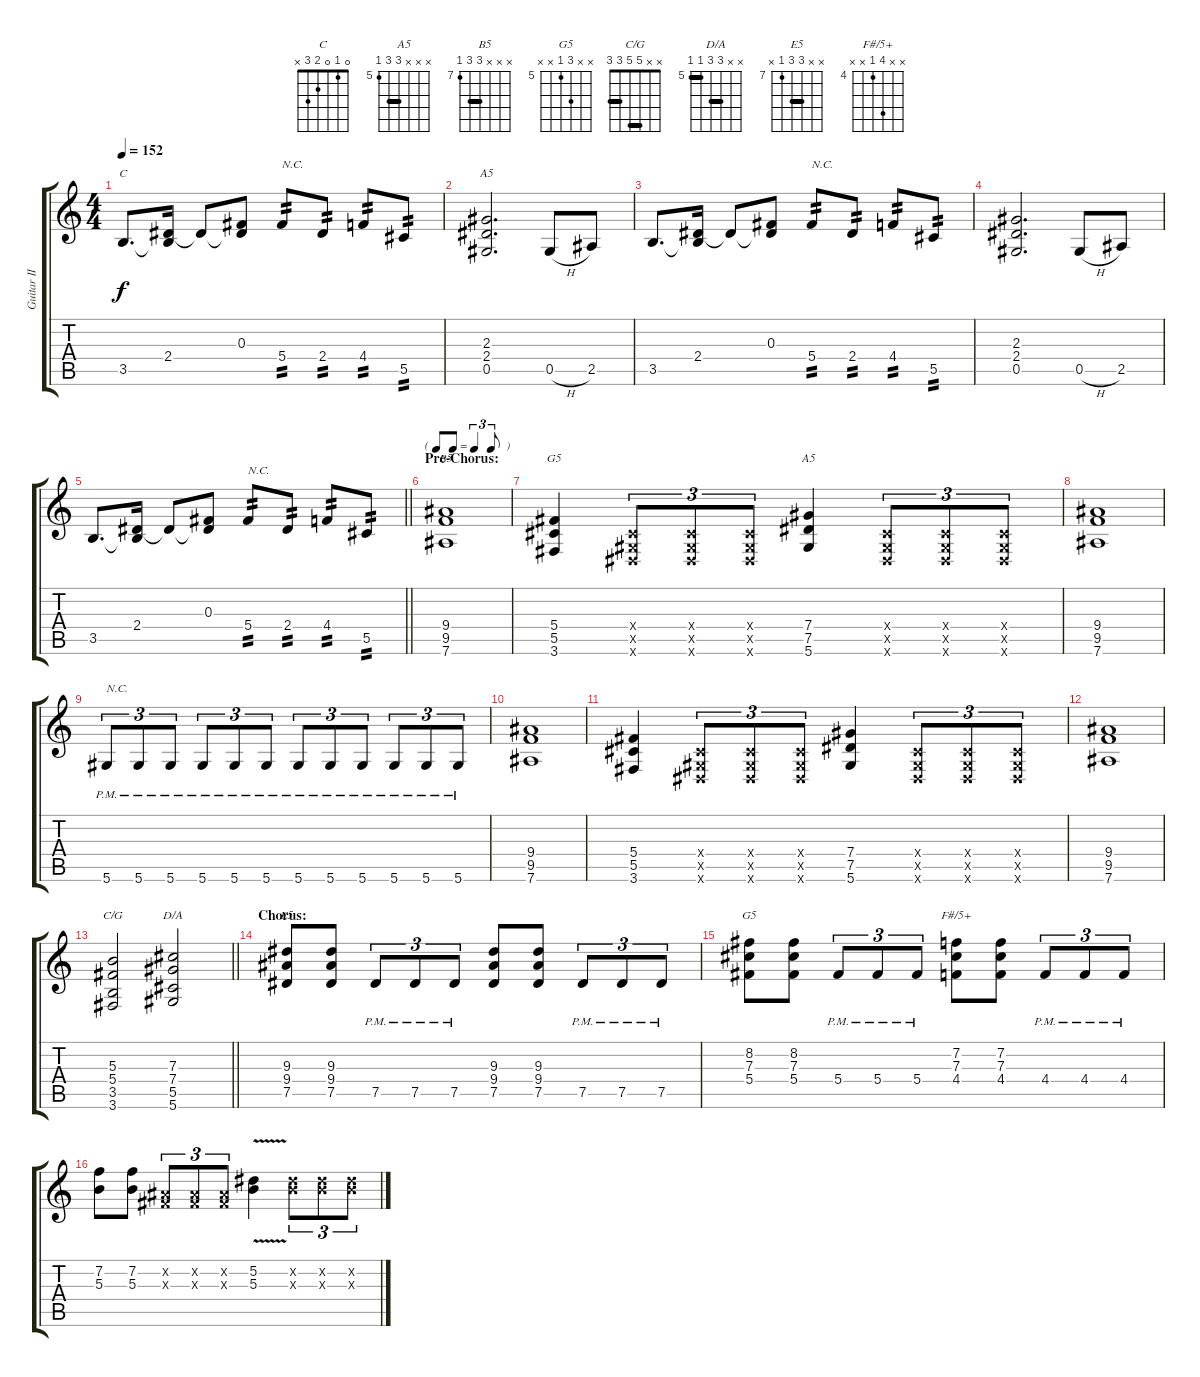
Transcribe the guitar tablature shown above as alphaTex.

\track ("Guitar II" "Guitar II") {instrument distortionguitar}
\staff {score tabs}
\tuning (Eb4 Bb3 Gb3 Db3 Ab2 Eb2) {hide}
\chord ("C" 0 1 0 2 3 x)
\chord ("A5" x x 2 2 0 x) {barre 2}
\chord ("B5" x x x 9 9 7) {firstfret 7 barre 9}
\chord ("G5" x x x 5 5 3) {barre 5}
\chord ("A5" x x x 7 7 5) {firstfret 5 barre 7}
\chord ("C/G" x x 5 5 3 3) {barre (3 5)}
\chord ("D/A" x x 7 7 5 5) {firstfret 5 barre (5 7)}
\chord ("E5" x x 9 9 7 x) {firstfret 7 barre 9}
\chord ("G5" x x 7 5 x x) {firstfret 5}
\chord ("F#/5+" x x 7 4 x x) {firstfret 4}
\ts (4 4)
\tempo 152
\clef g2
\ks c
3.5.8{d ch "C" dy f} (2.4 3.5{t}).16 2.4{t}.8 (0.3 2.4{t}).8 5.4.8{txt "N.C." tp 2} 2.4.8{tp 2} 4.4.8{tp 2} 5.5.8{tp 2} |
(2.3 2.4 0.5).2{d ch "A5"} 0.5{h}.8 2.5.8 |
3.5.8{d} (2.4 3.5{t}).16 2.4{t}.8 (0.3 2.4{t}).8 5.4.8{txt "N.C." tp 2} 2.4.8{tp 2} 4.4.8{tp 2} 5.5.8{tp 2} |
(2.3 2.4 0.5).2{d} 0.5{h}.8 2.5.8 |
\barLineRight lightlight
3.5.8{d} (2.4 3.5{t}).16 2.4{t}.8 (0.3 2.4{t}).8 5.4.8{txt "N.C." tp 2} 2.4.8{tp 2} 4.4.8{tp 2} 5.5.8{tp 2} |
\tf triplet8th
\section ("" "Pre-Chorus:")
(9.4 9.5 7.6).1{ch "B5"} |
(5.4 5.5 3.6).4{ch "G5"} (0.4{x} 0.5{x} 0.6{x}).8{tu (3 2)} (0.4{x} 0.5{x} 0.6{x}).8{tu (3 2)} (0.4{x} 0.5{x} 0.6{x}).8{tu (3 2)} (7.4 7.5 5.6).4{ch "A5"} (0.4{x} 0.5{x} 0.6{x}).8{tu (3 2)} (0.4{x} 0.5{x} 0.6{x}).8{tu (3 2)} (0.4{x} 0.5{x} 0.6{x}).8{tu (3 2)} |
(9.4 9.5 7.6).1 |
5.6{pm}.8{tu (3 2) txt "N.C."} 5.6{pm}.8{tu (3 2)} 5.6{pm}.8{tu (3 2)} 5.6{pm}.8{tu (3 2)} 5.6{pm}.8{tu (3 2)} 5.6{pm}.8{tu (3 2)} 5.6{pm}.8{tu (3 2)} 5.6{pm}.8{tu (3 2)} 5.6{pm}.8{tu (3 2)} 5.6{pm}.8{tu (3 2)} 5.6{pm}.8{tu (3 2)} 5.6{pm}.8{tu (3 2)} |
(9.4 9.5 7.6).1 |
(5.4 5.5 3.6).4 (0.4{x} 0.5{x} 0.6{x}).8{tu (3 2)} (0.4{x} 0.5{x} 0.6{x}).8{tu (3 2)} (0.4{x} 0.5{x} 0.6{x}).8{tu (3 2)} (7.4 7.5 5.6).4 (0.4{x} 0.5{x} 0.6{x}).8{tu (3 2)} (0.4{x} 0.5{x} 0.6{x}).8{tu (3 2)} (0.4{x} 0.5{x} 0.6{x}).8{tu (3 2)} |
(9.4 9.5 7.6).1 |
\barLineRight lightlight
(5.3 5.4 3.5 3.6).2{ch "C/G"} (7.3 7.4 5.5 5.6).2{ch "D/A"} |
\section ("" "Chorus:")
(9.3 9.4 7.5).8{ch "E5" instrument distortionguitar} (9.3 9.4 7.5).8 7.5{pm}.8{tu (3 2)} 7.5{pm}.8{tu (3 2)} 7.5{pm}.8{tu (3 2)} (9.3 9.4 7.5).8 (9.3 9.4 7.5).8 7.5{pm}.8{tu (3 2)} 7.5{pm}.8{tu (3 2)} 7.5{pm}.8{tu (3 2)} |
(8.2 7.3 5.4).8{ch "G5"} (8.2 7.3 5.4).8 5.4{pm}.8{tu (3 2)} 5.4{pm}.8{tu (3 2)} 5.4{pm}.8{tu (3 2)} (7.2 7.3 4.4).8{ch "F#/5+"} (7.2 7.3 4.4).8 4.4{pm}.8{tu (3 2)} 4.4{pm}.8{tu (3 2)} 4.4{pm}.8{tu (3 2)} |
(7.2 5.3).8 (7.2 5.3).8 (0.2{x} 0.3{x}).8{tu (3 2)} (0.2{x} 0.3{x}).8{tu (3 2)} (0.2{x} 0.3{x}).8{tu (3 2)} (5.2{v} 5.3).4 (5.2{x} 5.3{x}).8{tu (3 2)} (5.2{x} 5.3{x}).8{tu (3 2)} (5.2{x} 5.3{x}).8{tu (3 2)}
